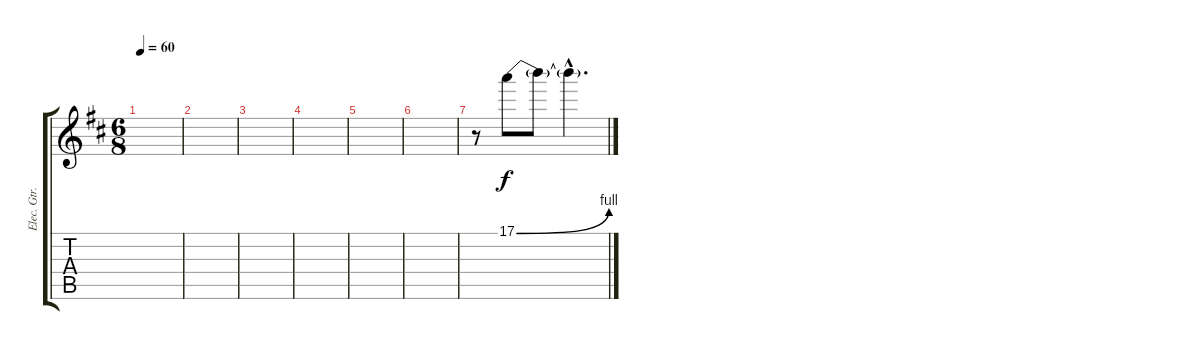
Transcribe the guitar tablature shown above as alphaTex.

\track ("Elec. Gtr." "Elec. Gtr.") {instrument electricguitarjazz}
\staff {score tabs}
\tuning (E4 B3 G3 D3 A2 E2) {hide}
\ts (6 8)
\tempo 60
\clef g2
\ks bminor
|
|
|
|
|
|
r.8 17.1{be (bend 0 0 60 4)}.8 17.1{t}.8 17.1{hac t}.4{d}
